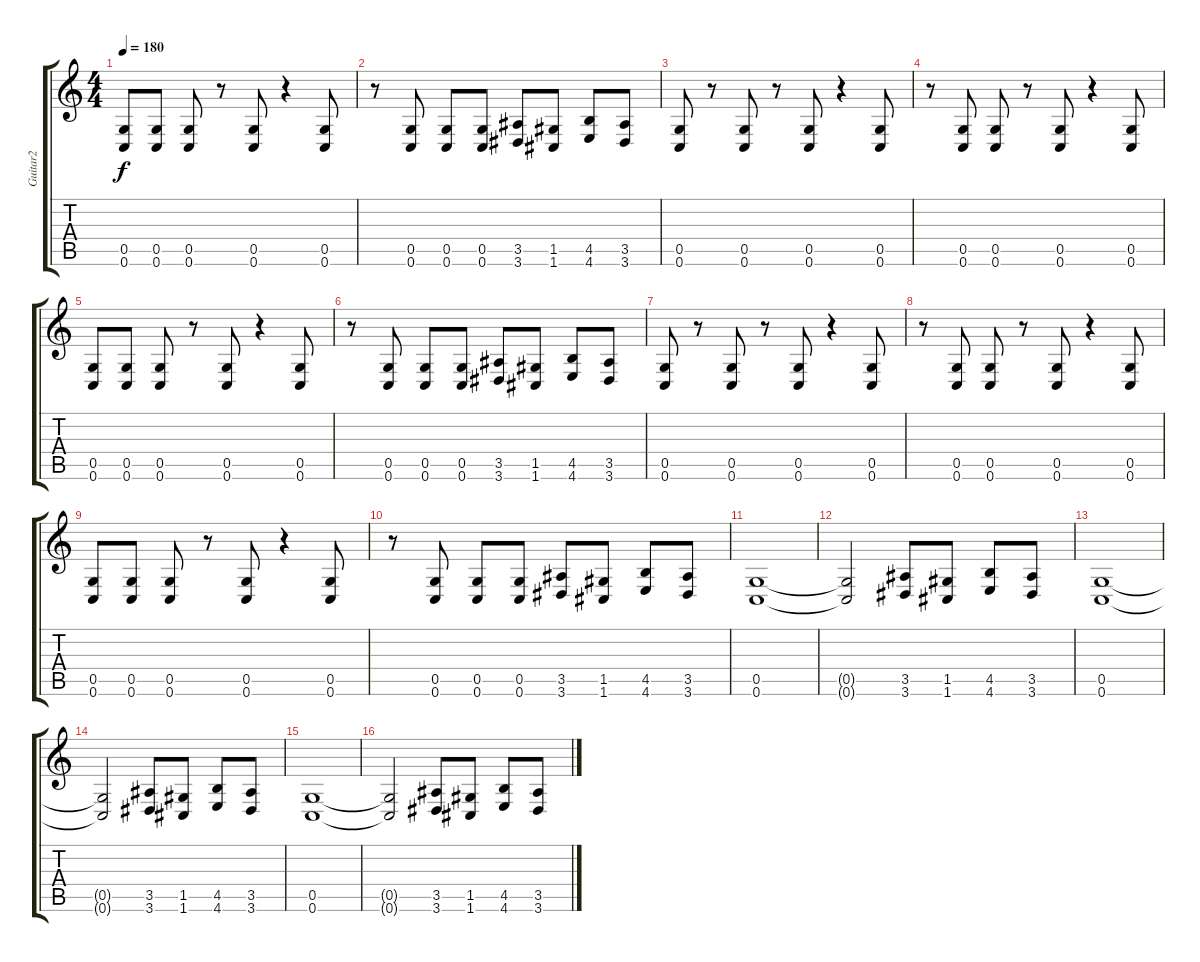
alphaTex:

\track ("Guitar2" "Guitar2") {instrument distortionguitar}
\staff {score tabs}
\tuning (D4 A3 F3 C3 G2 C2) {hide}
\ts (4 4)
\tempo 180
\clef g2
\ks c
(0.5 0.6).8{dy f} (0.5 0.6).8 (0.5 0.6).8 r.8 (0.5 0.6).8 r.4 (0.5 0.6).8 |
r.8 (0.5 0.6).8 (0.5 0.6).8 (0.5 0.6).8 (3.5 3.6).8 (1.5 1.6).8 (4.5 4.6).8 (3.5 3.6).8 |
(0.5 0.6).8 r.8 (0.5 0.6).8 r.8 (0.5 0.6).8 r.4 (0.5 0.6).8 |
r.8 (0.5 0.6).8 (0.5 0.6).8 r.8 (0.5 0.6).8 r.4 (0.5 0.6).8 |
(0.5 0.6).8 (0.5 0.6).8 (0.5 0.6).8 r.8 (0.5 0.6).8 r.4 (0.5 0.6).8 |
r.8 (0.5 0.6).8 (0.5 0.6).8 (0.5 0.6).8 (3.5 3.6).8 (1.5 1.6).8 (4.5 4.6).8 (3.5 3.6).8 |
(0.5 0.6).8 r.8 (0.5 0.6).8 r.8 (0.5 0.6).8 r.4 (0.5 0.6).8 |
r.8 (0.5 0.6).8 (0.5 0.6).8 r.8 (0.5 0.6).8 r.4 (0.5 0.6).8 |
(0.5 0.6).8 (0.5 0.6).8 (0.5 0.6).8 r.8 (0.5 0.6).8 r.4 (0.5 0.6).8 |
r.8 (0.5 0.6).8 (0.5 0.6).8 (0.5 0.6).8 (3.5 3.6).8 (1.5 1.6).8 (4.5 4.6).8 (3.5 3.6).8 |
(0.5 0.6).1 |
(0.5{t} 0.6{t}).2 (3.5 3.6).8 (1.5 1.6).8 (4.5 4.6).8 (3.5 3.6).8 |
(0.5 0.6).1 |
(0.5{t} 0.6{t}).2 (3.5 3.6).8 (1.5 1.6).8 (4.5 4.6).8 (3.5 3.6).8 |
(0.5 0.6).1 |
(0.5{t} 0.6{t}).2 (3.5 3.6).8 (1.5 1.6).8 (4.5 4.6).8 (3.5 3.6).8
